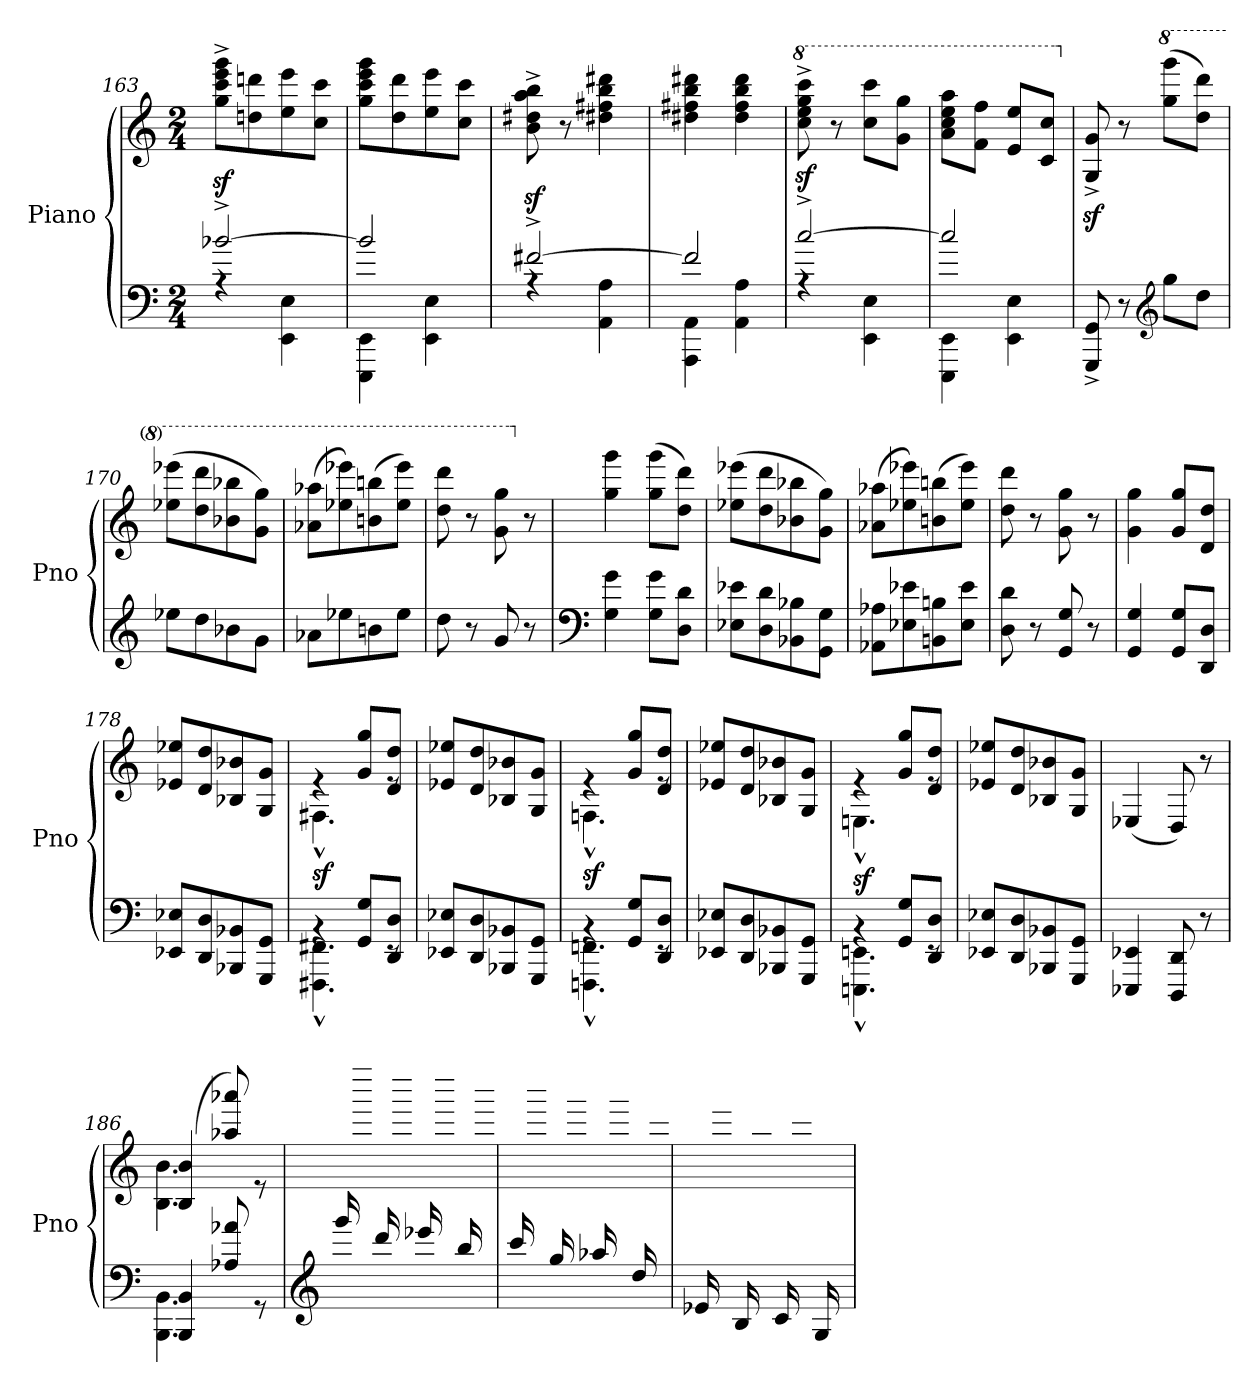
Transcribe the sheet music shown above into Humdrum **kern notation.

**kern	**kern	**dynam
*part1	*part1	*part1
*staff2	*staff1	*staff1/2
*I"Piano	*	*
*I'Pno	*	*
*clefF4	*clefG2	*
*k[]	*k[]	*
*M2/4	*M2/4	*
=163	=163	=163
*^	*	*
[2b-X^/	4rA	8gg\z<^ 8ccc\z<^ 8eee\z<^ 8ggg\z<^L	.
.	.	8ddn\ 8dddn\	.
.	4EE\ 4E\	8ee\ 8eee\	.
.	.	8cc\ 8ccc\J	.
=164	=164	=164	=164
2b-/]	4EEE\ 4EE\	8gg\ 8ccc\ 8eee\ 8ggg\L	.
.	.	8dd\ 8ddd\	.
.	4EE\ 4E\	8ee\ 8eee\	.
.	.	8cc\ 8ccc\J	.
!!LO:LB:g=z
=165	=165	=165	=165
[2f#X^/	4rA	8b\z<^ 8dd#X\z<^ 8aa\z<^ 8bb\z<^	.
.	.	8r	.
.	4AA\ 4A\	4dd#X\ 4ff#X\ 4bb\ 4ddd#X\	.
=166	=166	=166	=166
2f#/]	4AAA\ 4AA\	4dd#X\ 4ff#X\ 4bb\ 4ddd#X\	.
.	4AA\ 4A\	4dd#\ 4ff#\ 4bb\ 4ddd#\	.
=167	=167	=167	=167
*	*	*8va	*
[2cc^/	4rA	8ccc\z<^ 8eee\z<^ 8ggg\z<^ 8cccc\z<^	.
.	.	8r	.
.	4EE\ 4E\	8ccc\ 8cccc\L	.
.	.	8gg\ 8ggg\J	.
=168	=168	=168	=168
2cc/]	4EEE\ 4EE\	8aa\ 8ccc\ 8eee\ 8aaa\L	.
.	.	8ff\ 8fff\J	.
.	4EE\ 4E\	8ee/ 8eee/L	.
.	.	8cc/ 8ccc/J	.
*v	*v	*	*
=169	=169	=169
*	*X8va	*
8GGG/^ 8GG/^	8G/z<^ 8g/z<^	.
8r	8r	.
*clefG2	*	*
*	*8va	*
8gg\L	(8ggg\ 8gggg\L	.
8dd\J	8ddd\ 8dddd\J)	.
=170	=170	=170
8ee-X\L	(8eee-X\ 8eeee-X\L	.
8dd\	8ddd\ 8dddd\	.
8b-X\	8bb-X\ 8bbb-X\	.
8g\J	8gg\ 8ggg\J)	.
!!LO:LB:g=z
=171	=171	=171
8a-X\L	(8aa-X\ 8aaa-X\L	.
8ee-X\	8eee-X\ 8eeee-X\)	.
8bn\	(8bbn\ 8bbbn\	.
8ee-\J	8eee-\ 8eeee-\J)	.
=172	=172	=172
8dd\	8ddd\ 8dddd\	.
8r	8r	.
8g/	8gg\ 8ggg\	.
*	*X8va	*
8r	8r	.
=173	=173	=173
*clefF4	*	*
4G\ 4g\	4gg\ 4ggg\	.
8G\ 8g\L	(8gg\ 8ggg\L	.
8D\ 8d\J	8dd\ 8ddd\J)	.
=174	=174	=174
8E-X\ 8e-X\L	(8ee-X\ 8eee-X\L	.
8D\ 8d\	8dd\ 8ddd\	.
8BB-X\ 8B-X\	8b-X\ 8bb-X\	.
8GG\ 8G\J	8g\ 8gg\J)	.
=175	=175	=175
8AA-X\ 8A-X\L	(8a-X\ 8aa-X\L	.
8E-X\ 8e-X\	8ee-X\ 8eee-X\)	.
8BBn\ 8Bn\	(8bn\ 8bbn\	.
8E-\ 8e-\J	8ee-\ 8eee-\J)	.
=176	=176	=176
8D\ 8d\	8dd\ 8ddd\	.
8r	8r	.
8GG/ 8G/	8g\ 8gg\	.
8r	8r	.
!!LO:LB:g=z
=177	=177	=177
4GG/ 4G/	4g\ 4gg\	.
8GG/ 8G/L	8g/ 8gg/L	.
8DD/ 8D/J	8d/ 8dd/J	.
=178	=178	=178
8EE-X/ 8E-X/L	8e-X/ 8ee-X/L	.
8DD/ 8D/	8d/ 8dd/	.
8BBB-X/ 8BB-X/	8B-X/ 8b-X/	.
8GGG/ 8GG/J	8G/ 8g/J	.
=179	=179	=179
*^	*^	*
!	!	!	!	!LO:DY:b
4rBB	4.FFF#X\^^ 4.FF#X\^^	4re	4.F#X^^\	sf
8GG/ 8G/L	.	8g/ 8gg/L	.	.
8DD/ 8D/J	8rEE	8d/ 8dd/J	8re	.
*v	*v	*	*	*
*	*v	*v	*
=180	=180	=180
8EE-X/ 8E-X/L	8e-X/ 8ee-X/L	.
8DD/ 8D/	8d/ 8dd/	.
8BBB-X/ 8BB-X/	8B-X/ 8b-X/	.
8GGG/ 8GG/J	8G/ 8g/J	.
=181	=181	=181
*^	*^	*
!	!	!	!	!LO:DY:b
4rBB	4.FFFn\^^ 4.FFn\^^	4re	4.Fn^^\	sf
8GG/ 8G/L	.	8g/ 8gg/L	.	.
8DD/ 8D/J	8rEE	8d/ 8dd/J	8re	.
*v	*v	*	*	*
*	*v	*v	*
!!LO:PB:g=z
=182	=182	=182
8EE-X/ 8E-X/L	8e-X/ 8ee-X/L	.
8DD/ 8D/	8d/ 8dd/	.
8BBB-X/ 8BB-X/	8B-X/ 8b-X/	.
8GGG/ 8GG/J	8G/ 8g/J	.
=183	=183	=183
*^	*^	*
!	!	!	!	!LO:DY:b
4rBB	4.EEEn\^^ 4.EEn\^^	4re	4.En^^\	sf
8GG/ 8G/L	.	8g/ 8gg/L	.	.
8DD/ 8D/J	8rEE	8d/ 8dd/J	8re	.
*v	*v	*	*	*
*	*v	*v	*
=184	=184	=184
8EE-X/ 8E-X/L	8e-X/ 8ee-X/L	.
8DD/ 8D/	8d/ 8dd/	.
8BBB-X/ 8BB-X/	8B-X/ 8b-X/	.
8GGG/ 8GG/J	8G/ 8g/J	.
=185	=185	=185
4EEE-X/ 4EE-X/	(4E-X/	.
8DDD/ 8DD/	8D/)	.
8r	8r	.
=186	=186	=186
*^	*^	*
4BBB/ 4BB/	4.BBB\ 4.BB\	(>4B/ 4b/	4.B\ 4.b\	.
8A-X/ 8a-X/	.	8aa-X/ 8aaa-X/)	.	.
8rGG	8ryy	8re	8ryy	.
*	*	*v	*v	*
!!LO:LB:g=z
=187	=187	=187	=187
*clefG2	*	*	*
*8va	*	*	*
16gggg/LL	16ggg!yy	16ryy	.
16ryy	16ryy	16gggg\	.
16dddd/	16ddd!yy	16ryy	.
16ryy	16ryy	16dddd\JJ	.
16eeee-X/LL	16eee-X!yy	16ryy	.
16ryy	16ryy	16eeee-X\	.
16bbb/	16bb!yy	16ryy	.
16ryy	16ryy	16bbb\JJ	.
=188	=188	=188	=188
16cccc/LL	16ccc!yy	16ryy	.
16ryy	16ryy	16cccc\	.
16ggg/	16gg!yy	16ryy	.
16ryy	16ryy	16ggg\JJ	.
16aaa-X/LL	16aa-X!yy	16ryy	.
16ryy	16ryy	16aaa-X\	.
16ddd/	16dd!yy	16ryy	.
16ryy	16ryy	16ddd\JJ	.
=189	=189	=189	=189
*	*	*X8va	*
16ee-X/LL	2ryy	16ryy	.
16ryy	.	16eee-X\	.
16b/	.	16ryy	.
16ryy	.	16bb\JJ	.
16cc/LL	.	16ryy	.
16ryy	.	16ccc\	.
16g/	.	16ryy	.
16ryy	.	16gg\JJ	.
*v	*v	*	*
=	=	=
*-	*-	*-
